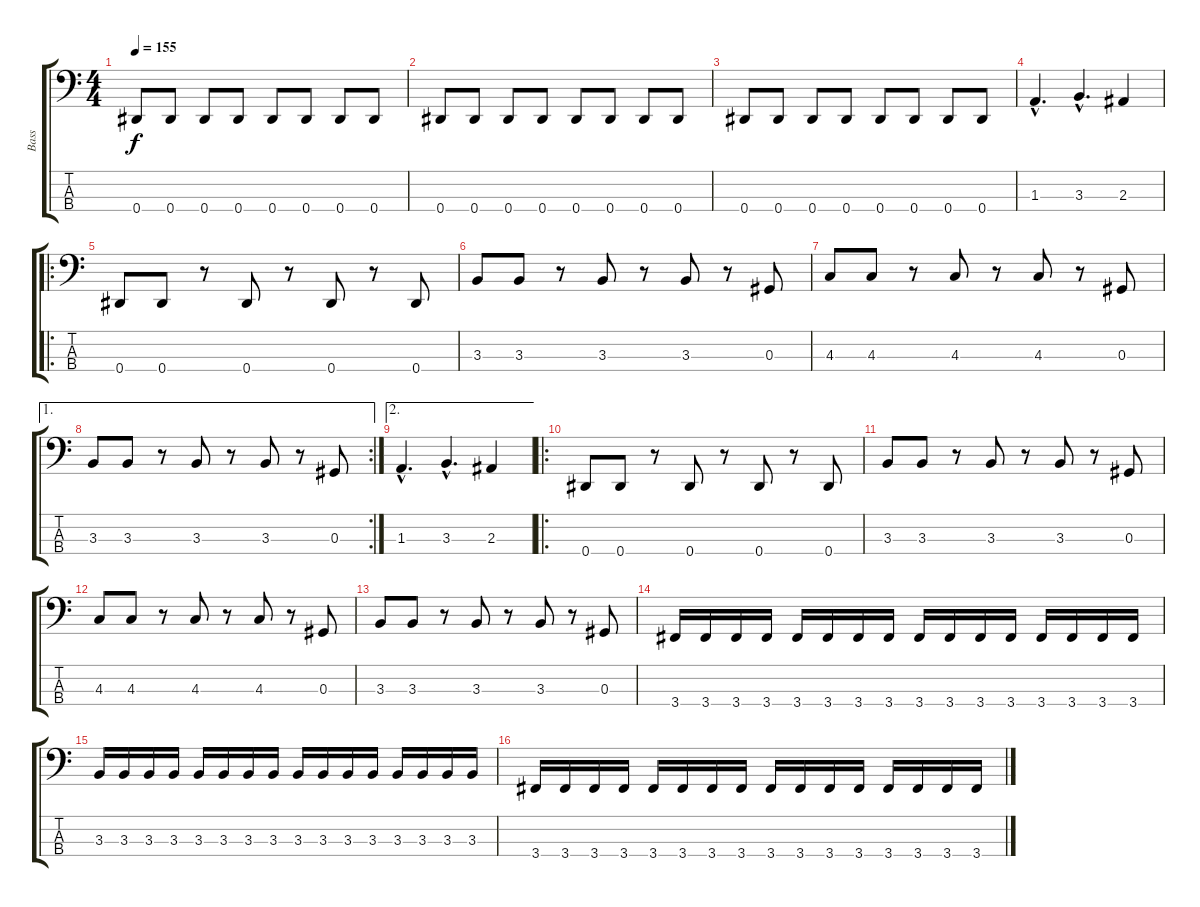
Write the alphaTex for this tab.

\track ("Bass" "Bass") {instrument electricbasspick}
\staff {score tabs}
\tuning (Gb2 Db2 Ab1 Eb1) {hide}
\ts (4 4)
\tempo 155
\clef f4
\ks c
0.4.8{dy f} 0.4.8 0.4.8 0.4.8 0.4.8 0.4.8 0.4.8 0.4.8 |
0.4.8 0.4.8 0.4.8 0.4.8 0.4.8 0.4.8 0.4.8 0.4.8 |
0.4.8 0.4.8 0.4.8 0.4.8 0.4.8 0.4.8 0.4.8 0.4.8 |
1.3{hac}.4{d} 3.3{hac}.4{d} 2.3.4 |
\ro
0.4.8 0.4.8 r.8 0.4.8 r.8 0.4.8 r.8 0.4.8 |
3.3.8 3.3.8 r.8 3.3.8 r.8 3.3.8 r.8 0.3.8 |
4.3.8 4.3.8 r.8 4.3.8 r.8 4.3.8 r.8 0.3.8 |
\ae 1
\rc 2
3.3.8 3.3.8 r.8 3.3.8 r.8 3.3.8 r.8 0.3.8 |
\ae 2
1.3{hac}.4{d} 3.3{hac}.4{d} 2.3.4 |
\ro
0.4.8 0.4.8 r.8 0.4.8 r.8 0.4.8 r.8 0.4.8 |
3.3.8 3.3.8 r.8 3.3.8 r.8 3.3.8 r.8 0.3.8 |
4.3.8 4.3.8 r.8 4.3.8 r.8 4.3.8 r.8 0.3.8 |
3.3.8 3.3.8 r.8 3.3.8 r.8 3.3.8 r.8 0.3.8 |
3.4.16 3.4.16 3.4.16 3.4.16 3.4.16 3.4.16 3.4.16 3.4.16 3.4.16 3.4.16 3.4.16 3.4.16 3.4.16 3.4.16 3.4.16 3.4.16 |
3.3.16 3.3.16 3.3.16 3.3.16 3.3.16 3.3.16 3.3.16 3.3.16 3.3.16 3.3.16 3.3.16 3.3.16 3.3.16 3.3.16 3.3.16 3.3.16 |
3.4.16 3.4.16 3.4.16 3.4.16 3.4.16 3.4.16 3.4.16 3.4.16 3.4.16 3.4.16 3.4.16 3.4.16 3.4.16 3.4.16 3.4.16 3.4.16
